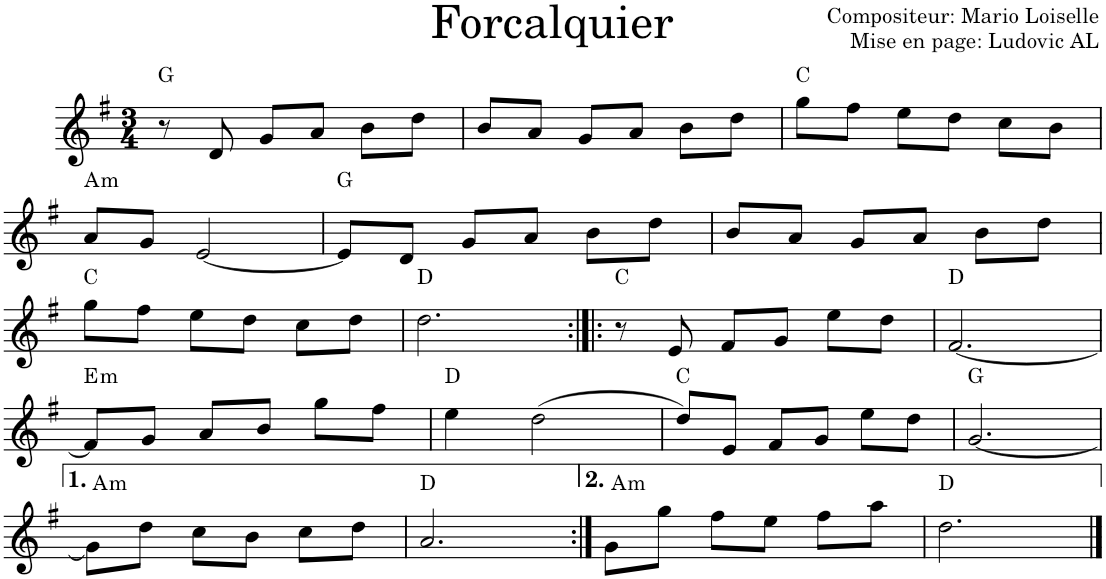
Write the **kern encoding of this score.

**kern	**harte
*part1	*part1
*staff1	*
*I"Voice	*
*I'V	*
*clefG2	*
*k[f#]	*
*M3/4	*
=1	=1
8r	G:maj
8d/	.
8g/L	.
8a/J	.
8b\L	.
8dd\J	.
=2	=2
8b/L	.
8a/J	.
8g/L	.
8a/J	.
8b\L	.
8dd\J	.
=3	=3
8gg\L	C:maj
8ff#\J	.
8ee\L	.
8dd\J	.
8cc\L	.
8b\J	.
!!LO:LB:g=z
=4	=4
!	!LO:H:kt=m
8a/L	A:min
8g/J	.
[<2e/	.
=5	=5
8e/L]	G:maj
8d/J	.
8g/L	.
8a/J	.
8b\L	.
8dd\J	.
=6	=6
8b/L	.
8a/J	.
8g/L	.
8a/J	.
8b\L	.
8dd\J	.
!!LO:LB:g=z
=7	=7
8gg\L	C:maj
8ff#\J	.
8ee\L	.
8dd\J	.
8cc\L	.
8dd\J	.
=8	=8
2.dd\	D:maj
=9:|!|:	=9:|!|:
8r	C:maj
8e/	.
8f#/L	.
8g/J	.
8ee\L	.
8dd\J	.
=10	=10
[<2.f#/	D:maj
!!LO:LB:g=z
=11	=11
!	!LO:H:kt=m
8f#/L]	E:min
8g/J	.
8a/L	.
8b/J	.
8gg\L	.
8ff#\J	.
=12	=12
4ee\	D:maj
(>2dd\	.
=13	=13
8dd/L)	C:maj
8e/J	.
8f#/L	.
8g/J	.
8ee\L	.
8dd\J	.
=14	=14
[<2.g/	G:maj
!!LO:LB:g=z
=15	=15
!	!LO:H:kt=m
8g\L]	A:min
8dd\J	.
8cc\L	.
8b\J	.
8cc\L	.
8dd\J	.
=16	=16
2.a/	D:maj
=17:|!	=17:|!
!	!LO:H:kt=m
8g\L	A:min
8gg\J	.
8ff#\L	.
8ee\J	.
8ff#\L	.
8aa\J	.
=18	=18
2.dd\	D:maj
==	==
*-	*-
